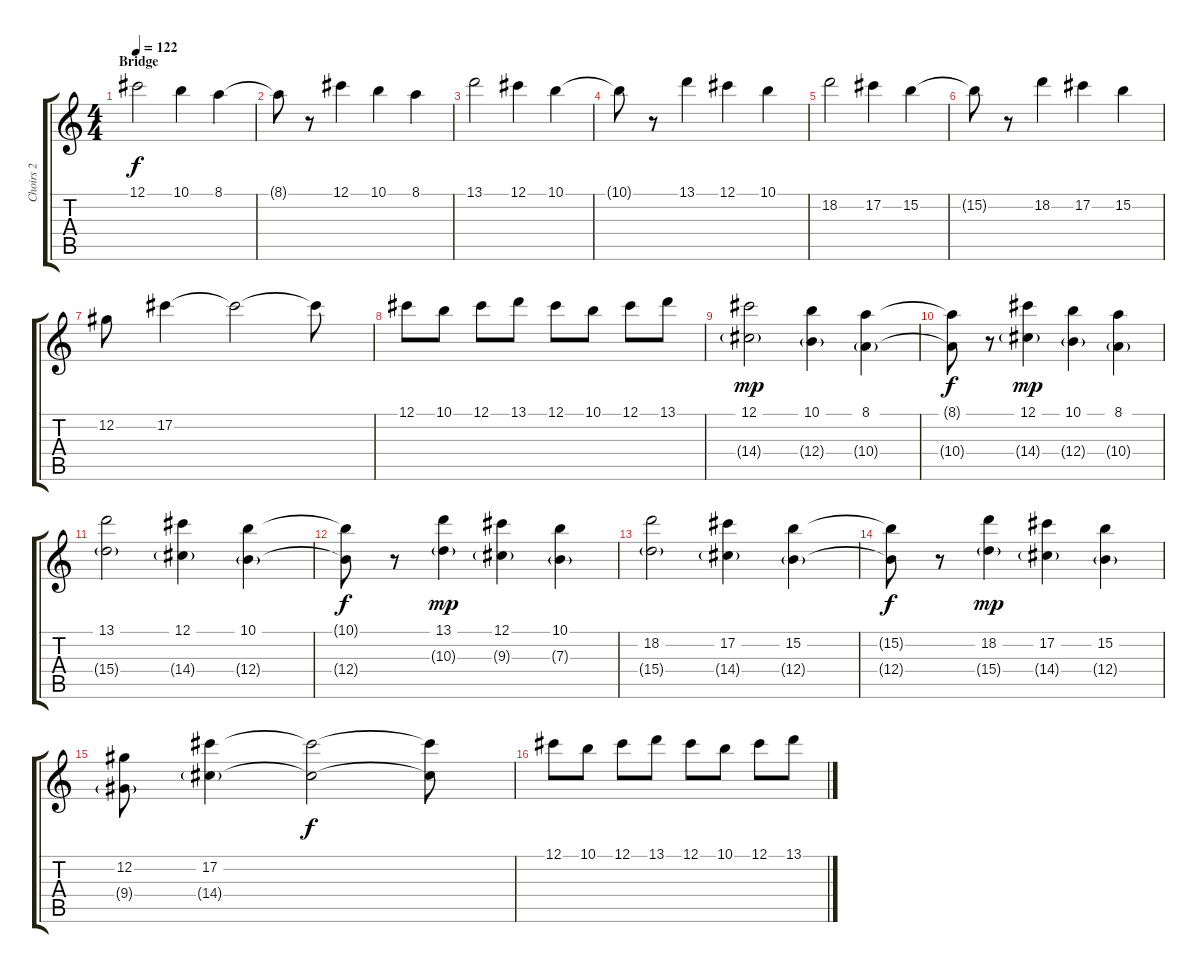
\track ("Choirs 2" "Choirs 2") {instrument contrabass}
\staff {score tabs}
\tuning (Db4 Ab3 E3 B2 Gb2 Db2) {hide}
\ts (4 4)
\section ("" "Bridge")
\tempo 122
\clef g2
\ks c
12.1.2{dy f volume 13 balance 2 instrument flute} 10.1.4 8.1.4 |
8.1{t}.8 r.8 12.1.4 10.1.4 8.1.4 |
13.1.2 12.1.4 10.1.4 |
10.1{t}.8 r.8 13.1.4 12.1.4 10.1.4 |
18.2.2 17.2.4 15.2.4 |
15.2{t}.8 r.8 18.2.4 17.2.4 15.2.4 |
12.2.8 17.2.4 17.2{t}.2 17.2{t}.8 |
12.1.8 10.1.8 12.1.8 13.1.8 12.1.8 10.1.8 12.1.8 13.1.8 |
(12.1 14.4{g}).2{dy mp} (10.1 12.4{g}).4 (8.1 10.4{g}).4 |
(8.1{t} 10.4{t}).8{dy f} r.8 (12.1 14.4{g}).4{dy mp} (10.1 12.4{g}).4 (8.1 10.4{g}).4 |
(13.1 15.4{g}).2 (12.1 14.4{g}).4 (10.1 12.4{g}).4 |
(10.1{t} 12.4{t}).8{dy f} r.8 (13.1 10.3{g}).4{dy mp} (12.1 9.3{g}).4 (10.1 7.3{g}).4 |
(18.2 15.4{g}).2 (17.2 14.4{g}).4 (15.2 12.4{g}).4 |
(15.2{t} 12.4{t}).8{dy f} r.8 (18.2 15.4{g}).4{dy mp} (17.2 14.4{g}).4 (15.2 12.4{g}).4 |
(12.2 9.4{g}).8 (17.2 14.4{g}).4 (17.2{t} 14.4{t}).2{dy f} (17.2{t} 14.4{t}).8 |
12.1.8 10.1.8 12.1.8 13.1.8 12.1.8 10.1.8 12.1.8 13.1.8
